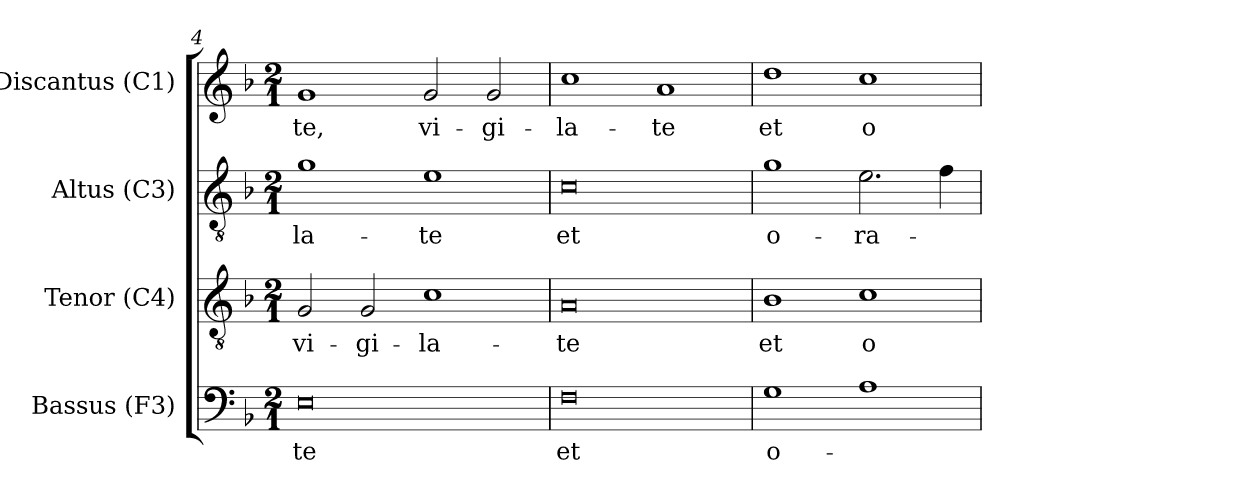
**kern	**text	**kern	**text	**kern	**text	**kern	**text
*part4	*part4	*part3	*part3	*part2	*part2	*part1	*part1
*staff4	*staff4	*staff3	*staff3	*staff2	*staff2	*staff1	*staff1
*I"Bassus (F3)	*	*I"Tenor (C4)	*	*I"Altus (C3)	*	*I"Discantus (C1)	*
*I'B.	*	*I'T.	*	*I'A.	*	*I'D.	*
*clefF4	*	*clefGv2	*	*clefGv2	*	*clefG2	*
*k[b-]	*	*k[b-]	*	*k[b-]	*	*k[b-]	*
*F:	*	*F:	*	*F:	*	*F:	*
*M2/1	*	*M2/1	*	*M2/1	*	*M2/1	*
=4	=4	=4	=4	=4	=4	=4	=4
!	!LO:LY:b:rj	!	!LO:LY:b:cj	!	!LO:LY:b:cj	!	!LO:LY:b:cj
0E	-te	2G/	vi-	1g	-la-	1g	-te,
!	!	!	!LO:LY:b:cj	!	!	!	!
.	.	2G/	-gi-	.	.	.	.
!	!	!	!LO:LY:b:cj	!	!LO:LY:b:cj	!	!LO:LY:b:cj
.	.	1c	-la-	1e	-te	2g/	vi-
!	!	!	!	!	!	!	!LO:LY:b:cj
.	.	.	.	.	.	2g/	-gi-
!!LO:LB:g=z
=5	=5	=5	=5	=5	=5	=5	=5
!	!LO:LY:b:rj	!	!LO:LY:b:rj	!	!LO:LY:b:rj	!	!LO:LY:b:cj
0F	et	0A	-te	0c	et	1cc	-la-
!	!	!	!	!	!	!	!LO:LY:b:cj
.	.	.	.	.	.	1a	-te
=6	=6	=6	=6	=6	=6	=6	=6
!	!LO:LY:b:rj	!	!LO:LY:b:cj	!	!LO:LY:b:rj	!	!LO:LY:b:cj
1G	o-	1B-	et	1g	o-	1dd	et
!	!	!	!LO:LY:b:rj	!	!LO:LY:b:cj	!	!LO:LY:b:rj
1A	.	1c	o-	2.e\	-ra-	1cc	o-
.	.	.	.	4f\	.	.	.
=	=	=	=	=	=	=	=
*-	*-	*-	*-	*-	*-	*-	*-
